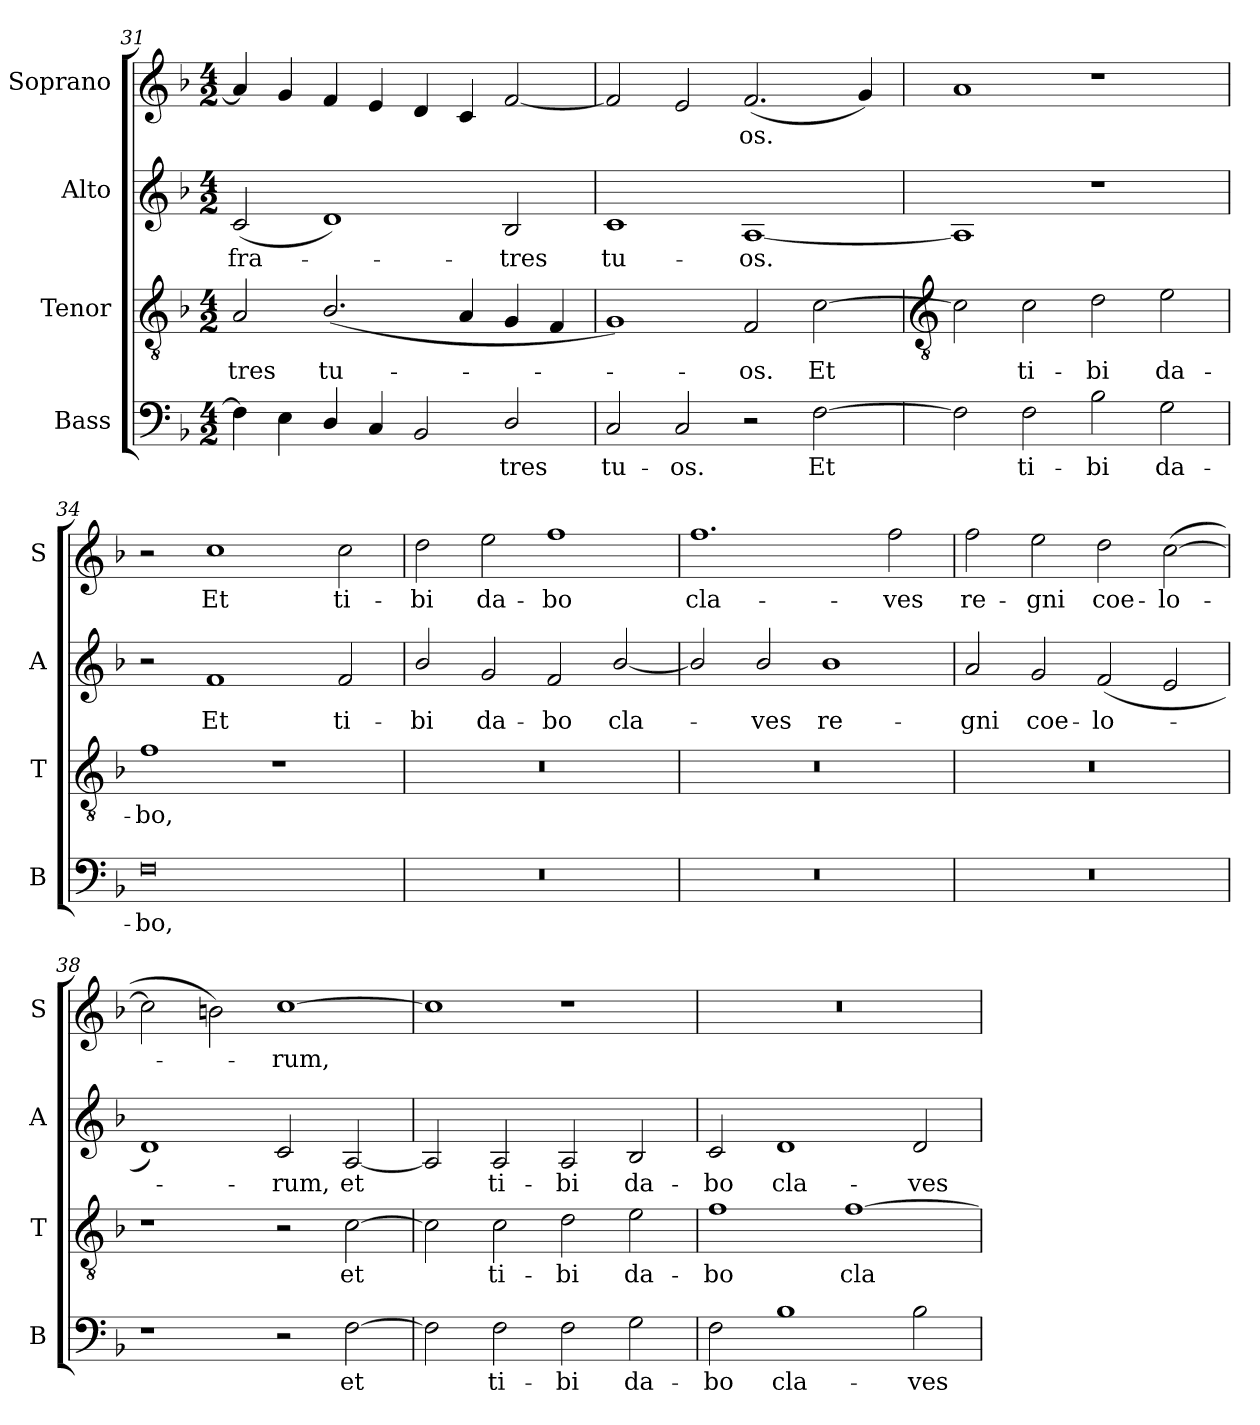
**kern	**text	**kern	**text	**kern	**text	**kern	**text
*part4	*part4	*part3	*part3	*part2	*part2	*part1	*part1
*staff4	*staff4	*staff3	*staff3	*staff2	*staff2	*staff1	*staff1
*I"Bass	*	*I"Tenor	*	*I"Alto	*	*I"Soprano	*
*I'B	*	*I'T	*	*I'A	*	*I'S	*
*clefF4	*	*clefGv2	*	*clefG2	*	*clefG2	*
*k[b-]	*	*k[b-]	*	*k[b-]	*	*k[b-]	*
*F:	*	*F:	*	*F:	*	*F:	*
*M4/2	*	*M4/2	*	*M4/2	*	*M4/2	*
=31	=31	=31	=31	=31	=31	=31	=31
!	!	!	!LO:LY:b	!	!LO:LY:b	!	!
4F]	.	2A	-tres	(<2c	fra-	4a]	.
4E	.	.	.	.	.	4g	.
!	!	!	!LO:LY:b	!	!	!	!
4D/	.	(<2.B-/	tu-	1d)	.	4f	.
4C	.	.	.	.	.	4e	.
2BB-	.	.	.	.	.	4d	.
.	.	4A	.	.	.	4c	.
!	!LO:LY:b	!	!	!	!LO:LY:b	!	!
2D/	tres	4G	.	2B-	tres	[2f	.
.	.	4F	.	.	.	.	.
=32	=32	=32	=32	=32	=32	=32	=32
!	!LO:LY:b	!	!	!	!LO:LY:b	!	!
2C	tu-	1G)	.	1c	tu-	2f]	.
!	!LO:LY:b	!	!	!	!	!	!
2C	-os.	.	.	.	.	2e	.
!	!	!	!LO:LY:b	!	!LO:LY:b	!	!LO:LY:b
2r	.	2F	os.	[1A	-os.	(<2.f	os.
!	!LO:LY:b	!	!LO:LY:b	!	!	!	!
[2F	Et	[2c	Et	.	.	.	.
.	.	.	.	.	.	4g)	.
!!LO:LB:g=z
=33	=33	=33	=33	=33	=33	=33	=33
*	*	*clefGv2	*	*	*	*	*
2F]	.	2c]	.	1A]	.	1a	.
!	!LO:LY:b	!	!LO:LY:b	!	!	!	!
2F	ti-	2c	ti-	.	.	.	.
!	!LO:LY:b	!	!LO:LY:b	!	!	!	!
2B-	-bi	2d	-bi	1r	.	1r	.
!	!LO:LY:b	!	!LO:LY:b	!	!	!	!
2G	da-	2e	da-	.	.	.	.
=34	=34	=34	=34	=34	=34	=34	=34
!	!LO:LY:b	!	!LO:LY:b	!	!	!	!
0F	-bo,	1f	-bo,	2r	.	2r	.
!	!	!	!	!	!LO:LY:b	!	!LO:LY:b
.	.	.	.	1f	Et	1cc	Et
.	.	1r	.	.	.	.	.
!	!	!	!	!	!LO:LY:b	!	!LO:LY:b
.	.	.	.	2f	ti-	2cc	ti-
=35	=35	=35	=35	=35	=35	=35	=35
!	!	!	!	!	!LO:LY:b	!	!LO:LY:b
0r	.	0r	.	2b-/	-bi	2dd	-bi
!	!	!	!	!	!LO:LY:b	!	!LO:LY:b
.	.	.	.	2g	da-	2ee	da-
!	!	!	!	!	!LO:LY:b	!	!LO:LY:b
.	.	.	.	2f	-bo	1ff	-bo
!	!	!	!	!	!LO:LY:b	!	!
.	.	.	.	[2b-/	cla-	.	.
=36	=36	=36	=36	=36	=36	=36	=36
!	!	!	!	!	!	!	!LO:LY:b
0r	.	0r	.	2b-/]	.	1.ff	cla-
!	!	!	!	!	!LO:LY:b	!	!
.	.	.	.	2b-/	ves	.	.
!	!	!	!	!	!LO:LY:b	!	!
.	.	.	.	1b-/	re-	.	.
!	!	!	!	!	!	!	!LO:LY:b
.	.	.	.	.	.	2ff	-ves
=37	=37	=37	=37	=37	=37	=37	=37
!	!	!	!	!	!LO:LY:b	!	!LO:LY:b
0r	.	0r	.	2a	-gni	2ff	re-
!	!	!	!	!	!LO:LY:b	!	!LO:LY:b
.	.	.	.	2g	coe-	2ee	-gni
!	!	!	!	!	!LO:LY:b	!	!LO:LY:b
.	.	.	.	(<2f	-lo-	2dd	coe-
!	!	!	!	!	!	!	!LO:LY:b
.	.	.	.	2e	.	(>[2cc	-lo-
=38	=38	=38	=38	=38	=38	=38	=38
1r	.	1r	.	1d)	.	2cc]	.
.	.	.	.	.	.	2bn)	.
!	!	!	!	!	!LO:LY:b	!	!LO:LY:b
2r	.	2r	.	2c	rum,	[1cc	rum,
!	!LO:LY:b	!	!LO:LY:b	!	!LO:LY:b	!	!
[2F	et	[2c	et	[2A	et	.	.
=39	=39	=39	=39	=39	=39	=39	=39
2F]	.	2c]	.	2A]	.	1cc]	.
!	!LO:LY:b	!	!LO:LY:b	!	!LO:LY:b	!	!
2F	ti-	2c	ti-	2A	ti-	.	.
!	!LO:LY:b	!	!LO:LY:b	!	!LO:LY:b	!	!
2F	-bi	2d	-bi	2A	-bi	1r	.
!	!LO:LY:b	!	!LO:LY:b	!	!LO:LY:b	!	!
2G	da-	2e	da-	2B-	da-	.	.
=40	=40	=40	=40	=40	=40	=40	=40
!	!LO:LY:b	!	!LO:LY:b	!	!LO:LY:b	!	!
2F	-bo	1f	-bo	2c	-bo	0r	.
!	!LO:LY:b	!	!	!	!LO:LY:b	!	!
1B-	cla-	.	.	1d	cla-	.	.
!	!	!	!LO:LY:b	!	!	!	!
.	.	[1f	cla-	.	.	.	.
!	!LO:LY:b	!	!	!	!LO:LY:b	!	!
2B-	-ves	.	.	2d	-ves	.	.
=	=	=	=	=	=	=	=
*-	*-	*-	*-	*-	*-	*-	*-
